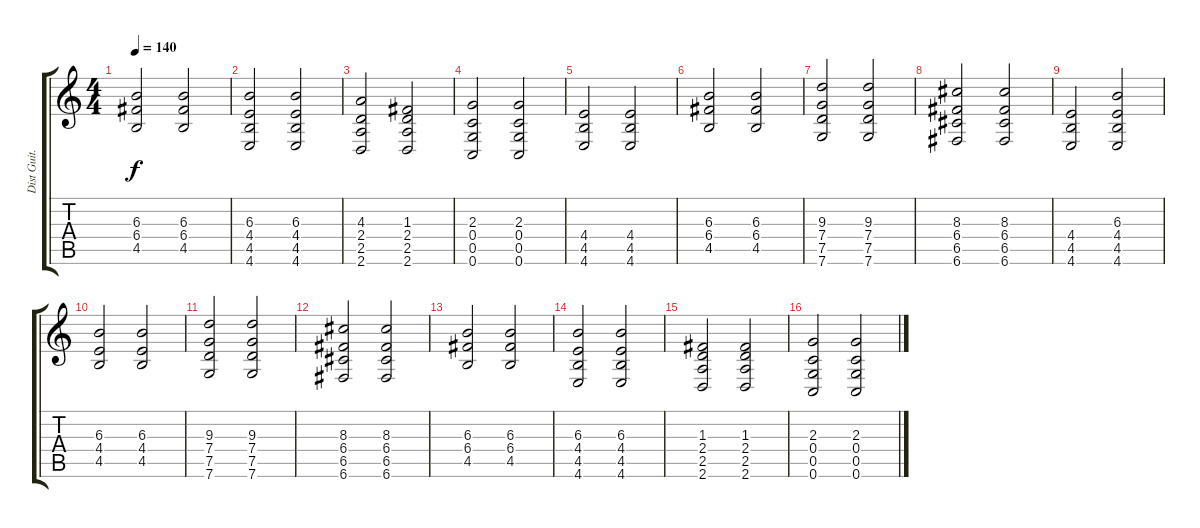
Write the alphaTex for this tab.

\track ("Dist Guit. " "Dist Guit.") {instrument overdrivenguitar}
\staff {score tabs}
\tuning (D4 A3 F3 C3 G2 C2) {hide}
\ts (4 4)
\tempo 140
\clef g2
\ks c
(6.3 6.4 4.5).2{dy f} (6.3 6.4 4.5).2 |
(6.3 4.4 4.5 4.6).2 (6.3 4.4 4.5 4.6).2 |
(4.3 2.4 2.5 2.6).2 (1.3 2.4 2.5 2.6).2 |
(2.3 0.4 0.5 0.6).2 (2.3 0.4 0.5 0.6).2 |
(4.4 4.5 4.6).2 (4.4 4.5 4.6).2 |
(6.3 6.4 4.5).2 (6.3 6.4 4.5).2 |
(9.3 7.4 7.5 7.6).2 (9.3 7.4 7.5 7.6).2 |
(8.3 6.4 6.5 6.6).2 (8.3 6.4 6.5 6.6).2 |
(4.4 4.5 4.6).2 (6.3 4.4 4.5 4.6).2 |
(6.3 4.4 4.5).2 (6.3 4.4 4.5).2 |
(9.3 7.4 7.5 7.6).2 (9.3 7.4 7.5 7.6).2 |
(8.3 6.4 6.5 6.6).2 (8.3 6.4 6.5 6.6).2 |
(6.3 6.4 4.5).2 (6.3 6.4 4.5).2 |
(6.3 4.4 4.5 4.6).2 (6.3 4.4 4.5 4.6).2 |
(1.3 2.4 2.5 2.6).2 (1.3 2.4 2.5 2.6).2 |
(2.3 0.4 0.5 0.6).2 (2.3 0.4 0.5 0.6).2
